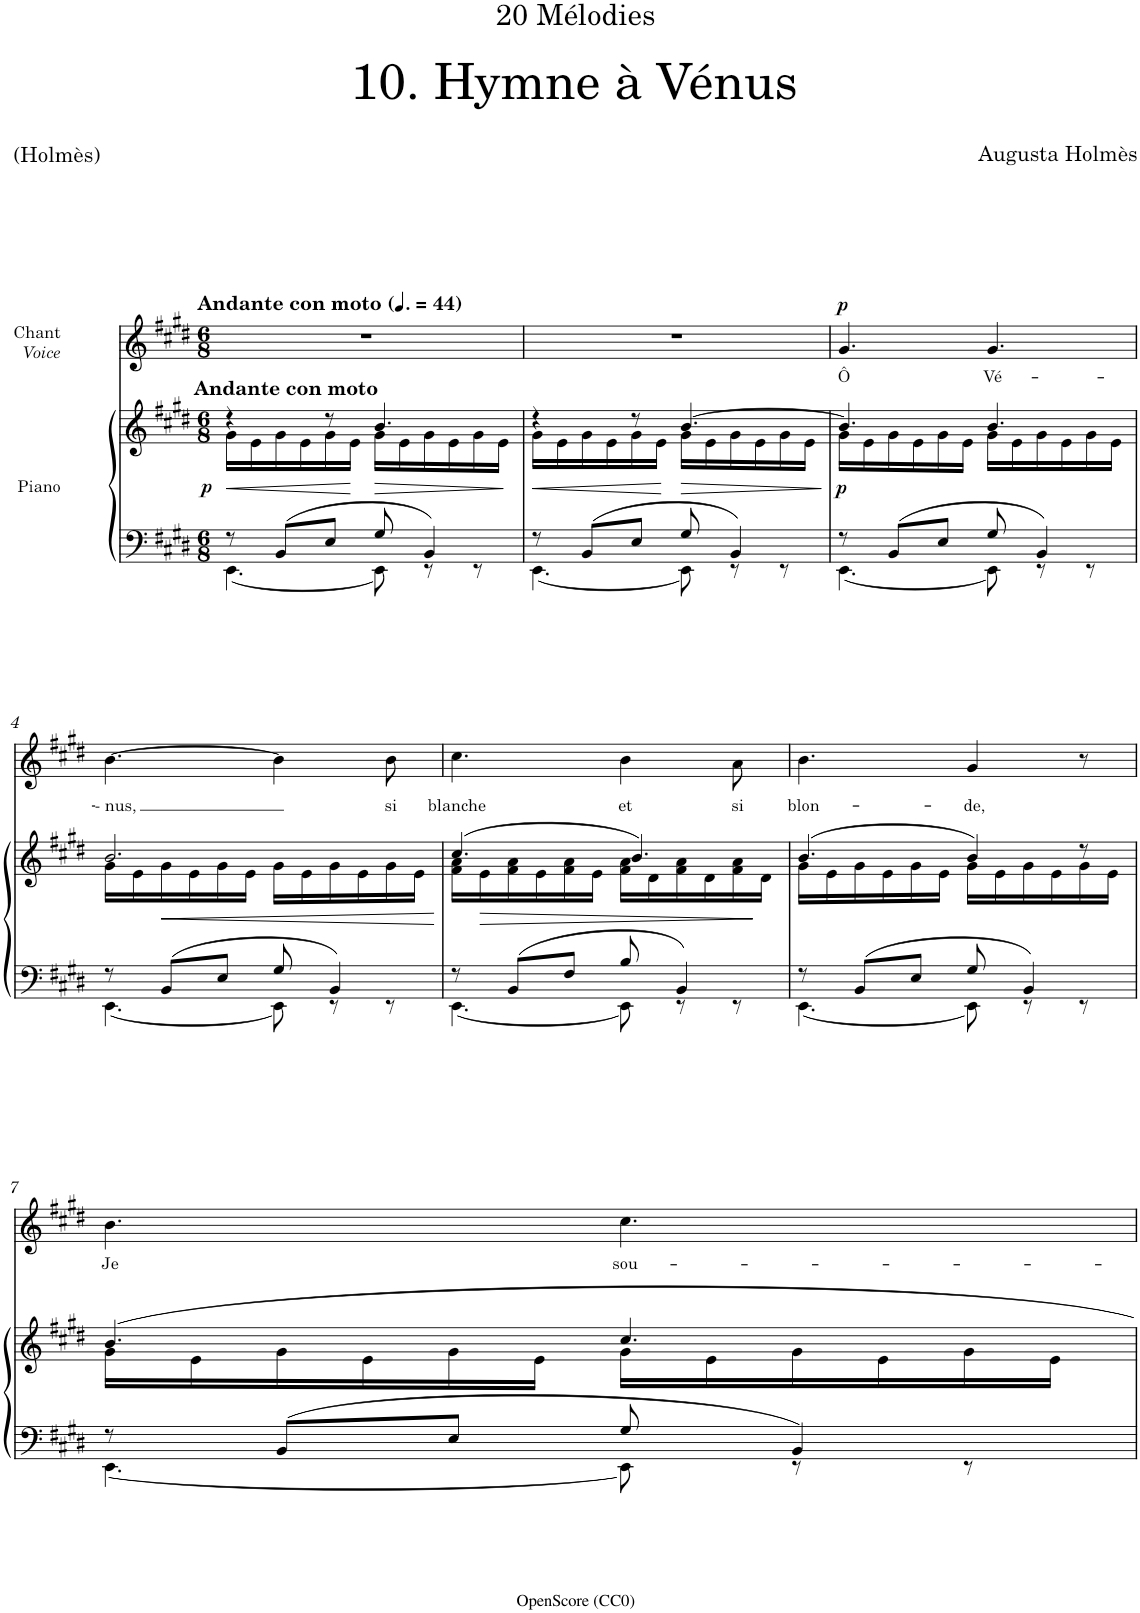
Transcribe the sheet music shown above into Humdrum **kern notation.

**kern	**kern	**dynam	**kern	**text	**dynam
*part2	*part2	*part2	*part1	*part1	*part1
*staff3	*staff2	*staff2/3	*staff1	*staff1	*staff1
*I"Piano	*	*	*I"Chant Voice	*	*
*I'Pno	*	*	*	*	*
*clefF4	*clefG2	*	*clefG2	*	*
*k[f#c#g#d#]	*k[f#c#g#d#]	*	*k[f#c#g#d#]	*	*
*M6/8	*M6/8	*	*M6/8	*	*
*MM66	*MM66	*	*MM66	*	*
=1	=1	=1	=1	=1	=1
*^	*	*	*	*	*
!	!	!	!	!LO:TX:a:B:t=Andante con moto	!	!
!	!	!LO:TX:a:B:t=Andante con moto	!	!	!	!
!	!	!	!LO:HP:b	!	!	!
*	*	*^	*	*	*	*
!	!	!	!	!LO:DY:n=1:b	!	!	!
8r	[4.EE\	4r	16g#\LL	< p	2.r	.	.
.	.	.	16e\	.	.	.	.
8BB/L	.	.	16g#\	.	.	.	.
.	.	.	16e\	.	.	.	.
8E/J	.	8r	16g#\	.	.	.	.
.	.	.	16e\JJ	.	.	.	.
!	!	!	!	!LO:HP:n=1:b	!	!	!
8G#/	8EE\]	4.b/	16g#\LL	[ >	.	.	.
.	.	.	16e\	.	.	.	.
4BB/	8r	.	16g#\	.	.	.	.
.	.	.	16e\	.	.	.	.
.	8r	.	16g#\	.	.	.	.
.	.	.	16e\JJ	.	.	.	.
*v	*v	*	*	*	*	*	*
*	*v	*v	*	*	*	*
.	.	]	.	.	.
=2	=2	=2	=2	=2	=2
*^	*	*	*	*	*
!	!	!	!LO:HP:b	!	!	!
*	*	*^	*	*	*	*
8r	[4.EE\	4r	16g#\LL	<	2.r	.	.
.	.	.	16e\	.	.	.	.
8BB/L	.	.	16g#\	.	.	.	.
.	.	.	16e\	.	.	.	.
8E/J	.	8r	16g#\	.	.	.	.
.	.	.	16e\JJ	.	.	.	.
!	!	!	!	!LO:HP:n=1:b	!	!	!
8G#/	8EE\]	[4.b/	16g#\LL	[ >	.	.	.
.	.	.	16e\	.	.	.	.
4BB/	8r	.	16g#\	.	.	.	.
.	.	.	16e\	.	.	.	.
.	8r	.	16g#\	.	.	.	.
.	.	.	16e\JJ	.	.	.	.
*v	*v	*	*	*	*	*	*
*	*v	*v	*	*	*	*
.	.	]	.	.	.
=3	=3	=3	=3	=3	=3
*^	*^	*	*	*	*
!	!	!	!	!LO:DY:b	!	!LO:LY:b	!LO:DY:a
8r	[4.EE\	4.b/]	16g#\LL	p	4.g#/	Ô	p
.	.	.	16e\	.	.	.	.
8BB/L	.	.	16g#\	.	.	.	.
.	.	.	16e\	.	.	.	.
8E/J	.	.	16g#\	.	.	.	.
.	.	.	16e\JJ	.	.	.	.
!	!	!	!	!	!	!LO:LY:b	!
8G#/	8EE\]	4.b/	16g#\LL	.	4.g#/	Vé-	.
.	.	.	16e\	.	.	.	.
4BB/	8r	.	16g#\	.	.	.	.
.	.	.	16e\	.	.	.	.
.	8r	.	16g#\	.	.	.	.
.	.	.	16e\JJ	.	.	.	.
!!LO:LB:g=z
=4	=4	=4	=4	=4	=4	=4	=4
!	!	!	!	!	!	!LO:LY:b	!
8r	[4.EE\	2.b/	16g#\LL	.	[4.b\	-- nus,	.
.	.	.	16e\	.	.	.	.
!	!	!	!	!LO:HP:b	!	!	!
8BB/L	.	.	16g#\	<	.	.	.
.	.	.	16e\	.	.	.	.
8E/J	.	.	16g#\	.	.	.	.
.	.	.	16e\JJ	.	.	.	.
8G#/	8EE\]	.	16g#\LL	.	4b\]	.	.
.	.	.	16e\	.	.	.	.
4BB/	8r	.	16g#\	.	.	.	.
.	.	.	16e\	.	.	.	.
!	!	!	!	!	!	!LO:LY:b	!
.	8r	.	16g#\	.	8b\	si	.
.	.	.	16e\JJ	.	.	.	.
=5	=5	=5	=5	=5	=5	=5	=5
!	!	!	!	!	!	!LO:LY:b	!
8r	[4.EE\	(4.cc#/	16f#\ 16a\LL	.	4.cc#\	blanche	.
.	.	.	16e\	.	.	.	.
8BB/L	.	.	16f#\ 16a\	.	.	.	.
.	.	.	16e\	.	.	.	.
8F#/J	.	.	16f#\ 16a\	.	.	.	.
.	.	.	16e\JJ	.	.	.	.
!	!	!	!	!	!	!LO:LY:b	!
8B/	8EE\]	4.b/)	16f#\ 16a\LL	.	4b\	et	.
.	.	.	16d#\	.	.	.	.
4BB/	8r	.	16f#\ 16a\	.	.	.	.
.	.	.	16d#\	.	.	.	.
!	!	!	!	!	!	!LO:LY:b	!
.	8r	.	16f#\ 16a\	.	8a\	si	.
.	.	.	16d#\JJ	[	.	.	.
=6	=6	=6	=6	=6	=6	=6	=6
!	!	!	!	!	!	!LO:LY:b	!
8r	[4.EE\	(4.b/	16g#\LL	.	4.b\	blon-	.
.	.	.	16e\	.	.	.	.
8BB/L	.	.	16g#\	.	.	.	.
.	.	.	16e\	.	.	.	.
8E/J	.	.	16g#\	.	.	.	.
.	.	.	16e\JJ	.	.	.	.
!	!	!	!	!	!	!LO:LY:b	!
8G#/	8EE\]	4b/)	16g#\LL	.	4g#/	-de,	.
.	.	.	16e\	.	.	.	.
4BB/	8r	.	16g#\	.	.	.	.
.	.	.	16e\	.	.	.	.
.	8r	8r	16g#\	.	8r	.	.
.	.	.	16e\JJ	.	.	.	.
!!LO:LB:g=z
=7	=7	=7	=7	=7	=7	=7	=7
!	!	!	!	!	!	!LO:LY:b	!
8r	[4.EE\	4.b/	16g#\LL	.	4.b\	Je	.
.	.	.	16e\	.	.	.	.
8BB/L	.	.	16g#\	.	.	.	.
.	.	.	16e\	.	.	.	.
8E/J	.	.	16g#\	.	.	.	.
.	.	.	16e\JJ	.	.	.	.
!	!	!	!	!	!	!LO:LY:b	!
8G#/	8EE\]	4.cc#/	16g#\LL	.	4.cc#\	sou-	.
.	.	.	16e\	.	.	.	.
4BB/	8r	.	16g#\	.	.	.	.
.	.	.	16e\	.	.	.	.
.	8r	.	16g#\	.	.	.	.
.	.	.	16e\JJ	.	.	.	.
*v	*v	*	*	*	*	*	*
*	*v	*v	*	*	*	*
=	=	=	=	=	=
*-	*-	*-	*-	*-	*-
